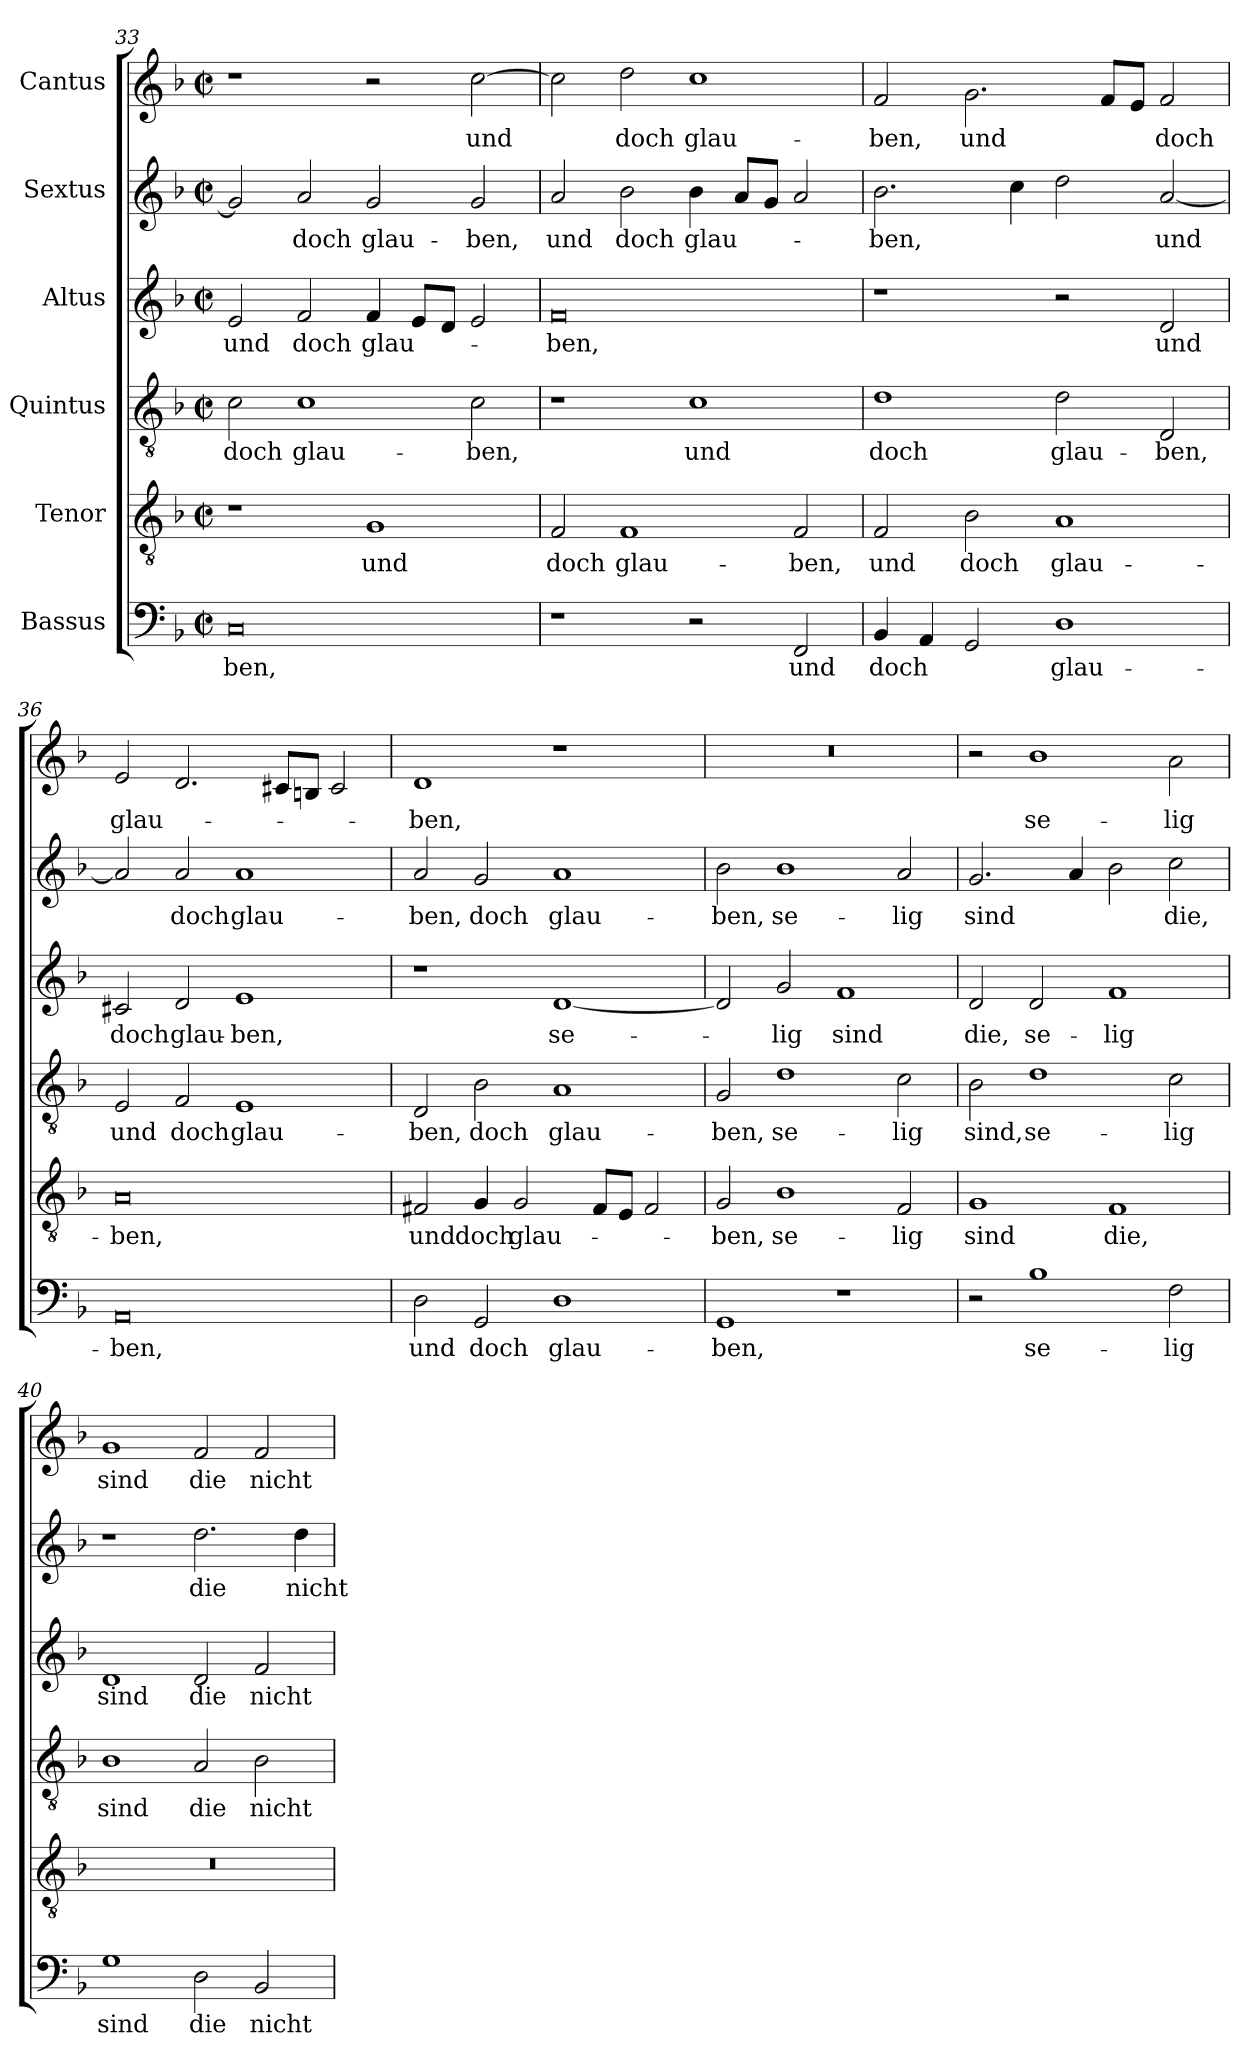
**kern	**text	**kern	**text	**kern	**text	**kern	**text	**kern	**text	**kern	**text
*part6	*part6	*part5	*part5	*part4	*part4	*part3	*part3	*part2	*part2	*part1	*part1
*staff6	*staff6	*staff5	*staff5	*staff4	*staff4	*staff3	*staff3	*staff2	*staff2	*staff1	*staff1
*I"Bassus	*	*I"Tenor	*	*I"Quintus	*	*I"Altus	*	*I"Sextus	*	*I"Cantus	*
*clefF4	*	*clefGv2	*	*clefGv2	*	*clefG2	*	*clefG2	*	*clefG2	*
*k[b-]	*	*k[b-]	*	*k[b-]	*	*k[b-]	*	*k[b-]	*	*k[b-]	*
*M4/2	*	*M4/2	*	*M4/2	*	*M4/2	*	*M4/2	*	*M4/2	*
*met(c|)	*	*met(c|)	*	*met(c|)	*	*met(c|)	*	*met(c|)	*	*met(c|)	*
=33	=33	=33	=33	=33	=33	=33	=33	=33	=33	=33	=33
!	!LO:LY:b	!	!	!	!LO:LY:b	!	!LO:LY:b	!	!	!	!
0C	-ben,	1r	.	2c\	doch	2e/	und	2g/]	.	1r	.
!	!	!	!	!	!LO:LY:b	!	!LO:LY:b	!	!LO:LY:b	!	!
.	.	.	.	1c	glau-	2f/	doch	2a/	doch	.	.
!	!	!	!LO:LY:b	!	!	!	!LO:LY:b	!	!LO:LY:b	!	!
.	.	1G	und	.	.	4f/	glau-	2g/	glau-	2r	.
.	.	.	.	.	.	8e/L	.	.	.	.	.
.	.	.	.	.	.	8d/J	.	.	.	.	.
!	!	!	!	!	!LO:LY:b	!	!	!	!LO:LY:b	!	!LO:LY:b
.	.	.	.	2c\	-ben,	2e/	.	2g/	-ben,	[2cc\	und
=34	=34	=34	=34	=34	=34	=34	=34	=34	=34	=34	=34
!	!	!	!LO:LY:b	!	!	!	!LO:LY:b	!	!LO:LY:b	!	!
1r	.	2F/	doch	1r	.	0f	ben,	2a/	und	2cc\]	.
!	!	!	!LO:LY:b	!	!	!	!	!	!LO:LY:b	!	!LO:LY:b
.	.	1F	glau-	.	.	.	.	2b-\	doch	2dd\	doch
!	!	!	!	!	!LO:LY:b	!	!	!	!LO:LY:b	!	!LO:LY:b
2r	.	.	.	1c	und	.	.	4b-\	glau-	1cc	glau-
.	.	.	.	.	.	.	.	8a/L	.	.	.
.	.	.	.	.	.	.	.	8g/J	.	.	.
!	!LO:LY:b	!	!LO:LY:b	!	!	!	!	!	!	!	!
2FF/	und	2F/	-ben,	.	.	.	.	2a/	.	.	.
!!LO:PB:g=z
=35	=35	=35	=35	=35	=35	=35	=35	=35	=35	=35	=35
!	!LO:LY:b	!	!LO:LY:b	!	!LO:LY:b	!	!	!	!LO:LY:b	!	!LO:LY:b
4BB-/	doch	2F/	und	1d	doch	1r	.	2.b-\	-ben,	2f/	-ben,
4AA/	.	.	.	.	.	.	.	.	.	.	.
!	!	!	!LO:LY:b	!	!	!	!	!	!	!	!LO:LY:b
2GG/	.	2B-\	doch	.	.	.	.	.	.	2.g\	und
.	.	.	.	.	.	.	.	4cc\	.	.	.
!	!LO:LY:b	!	!LO:LY:b	!	!LO:LY:b	!	!	!	!	!	!
1D	glau-	1A	glau-	2d\	glau-	2r	.	2dd\	.	.	.
.	.	.	.	.	.	.	.	.	.	8f/L	.
.	.	.	.	.	.	.	.	.	.	8e/J	.
!	!	!	!	!	!LO:LY:b	!	!LO:LY:b	!	!LO:LY:b	!	!LO:LY:b
.	.	.	.	2D/	-ben,	2d/	und	[2a/	und	2f/	doch
=36	=36	=36	=36	=36	=36	=36	=36	=36	=36	=36	=36
!	!LO:LY:b	!	!LO:LY:b	!	!LO:LY:b	!	!LO:LY:b	!	!	!	!LO:LY:b
0AA	-ben,	0A	-ben,	2E/	und	2c#X/	doch	2a/]	.	2e/	glau-
!	!	!	!	!	!LO:LY:b	!	!LO:LY:b	!	!LO:LY:b	!	!
.	.	.	.	2F/	doch	2d/	glau-	2a/	doch	2.d/	.
!	!	!	!	!	!LO:LY:b	!	!LO:LY:b	!	!LO:LY:b	!	!
.	.	.	.	1E	glau-	1e	-ben,	1a	glau-	.	.
.	.	.	.	.	.	.	.	.	.	8c#X/L	.
.	.	.	.	.	.	.	.	.	.	8Bn/J	.
.	.	.	.	.	.	.	.	.	.	2c#/	.
=37	=37	=37	=37	=37	=37	=37	=37	=37	=37	=37	=37
!	!LO:LY:b	!	!LO:LY:b	!	!LO:LY:b	!	!	!	!LO:LY:b	!	!LO:LY:b
2D\	und	2F#X/	und	2D/	-ben,	1r	.	2a/	-ben,	1d	-ben,
!	!LO:LY:b	!	!LO:LY:b	!	!LO:LY:b	!	!	!	!LO:LY:b	!	!
2GG/	doch	4G/	doch	2B-\	doch	.	.	2g/	doch	.	.
!	!	!	!LO:LY:b	!	!	!	!	!	!	!	!
.	.	2G/	glau-	.	.	.	.	.	.	.	.
!	!LO:LY:b	!	!	!	!LO:LY:b	!	!LO:LY:b	!	!LO:LY:b	!	!
1D	glau-	.	.	1A	glau-	[1d	se-	1a	glau-	1r	.
.	.	8F#/L	.	.	.	.	.	.	.	.	.
.	.	8E/J	.	.	.	.	.	.	.	.	.
.	.	2F#/	.	.	.	.	.	.	.	.	.
!!LO:LB:g=z
=38	=38	=38	=38	=38	=38	=38	=38	=38	=38	=38	=38
!	!LO:LY:b	!	!LO:LY:b	!	!LO:LY:b	!	!	!	!LO:LY:b	!	!
1GG	-ben,	2G/	-ben,	2G/	-ben,	2d/]	.	2b-\	-ben,	0r	.
!	!	!	!LO:LY:b	!	!LO:LY:b	!	!LO:LY:b	!	!LO:LY:b	!	!
.	.	1B-	se-	1d	se-	2g/	-lig	1b-	se-	.	.
!	!	!	!	!	!	!	!LO:LY:b	!	!	!	!
1r	.	.	.	.	.	1f	sind	.	.	.	.
!	!	!	!LO:LY:b	!	!LO:LY:b	!	!	!	!LO:LY:b	!	!
.	.	2F/	-lig	2c\	-lig	.	.	2a/	-lig	.	.
=39	=39	=39	=39	=39	=39	=39	=39	=39	=39	=39	=39
!	!	!	!LO:LY:b	!	!LO:LY:b	!	!LO:LY:b	!	!LO:LY:b	!	!
2r	.	1G	sind	2B-\	sind,	2d/	die,	2.g/	sind	2r	.
!	!LO:LY:b	!	!	!	!LO:LY:b	!	!LO:LY:b	!	!	!	!LO:LY:b
1B-	se-	.	.	1d	se-	2d/	se-	.	.	1b-	se-
.	.	.	.	.	.	.	.	4a/	.	.	.
!	!	!	!LO:LY:b	!	!	!	!LO:LY:b	!	!	!	!
.	.	1F	die,	.	.	1f	-lig	2b-\	.	.	.
!	!LO:LY:b	!	!	!	!LO:LY:b	!	!	!	!LO:LY:b	!	!LO:LY:b
2F\	-lig	.	.	2c\	-lig	.	.	2cc\	die,	2a\	-lig
=40	=40	=40	=40	=40	=40	=40	=40	=40	=40	=40	=40
!	!LO:LY:b	!	!	!	!LO:LY:b	!	!LO:LY:b	!	!	!	!LO:LY:b
1G	sind	0r	.	1B-	sind	1d	sind	1r	.	1g	sind
!	!LO:LY:b	!	!	!	!LO:LY:b	!	!LO:LY:b	!	!LO:LY:b	!	!LO:LY:b
2D\	die	.	.	2A/	die	2d/	die	2.dd\	die	2f/	die
!	!LO:LY:b	!	!	!	!LO:LY:b	!	!LO:LY:b	!	!	!	!LO:LY:b
2BB-/	nicht	.	.	2B-\	nicht	2f/	nicht	.	.	2f/	nicht
!	!	!	!	!	!	!	!	!	!LO:LY:b	!	!
.	.	.	.	.	.	.	.	4dd\	nicht	.	.
=	=	=	=	=	=	=	=	=	=	=	=
*-	*-	*-	*-	*-	*-	*-	*-	*-	*-	*-	*-
